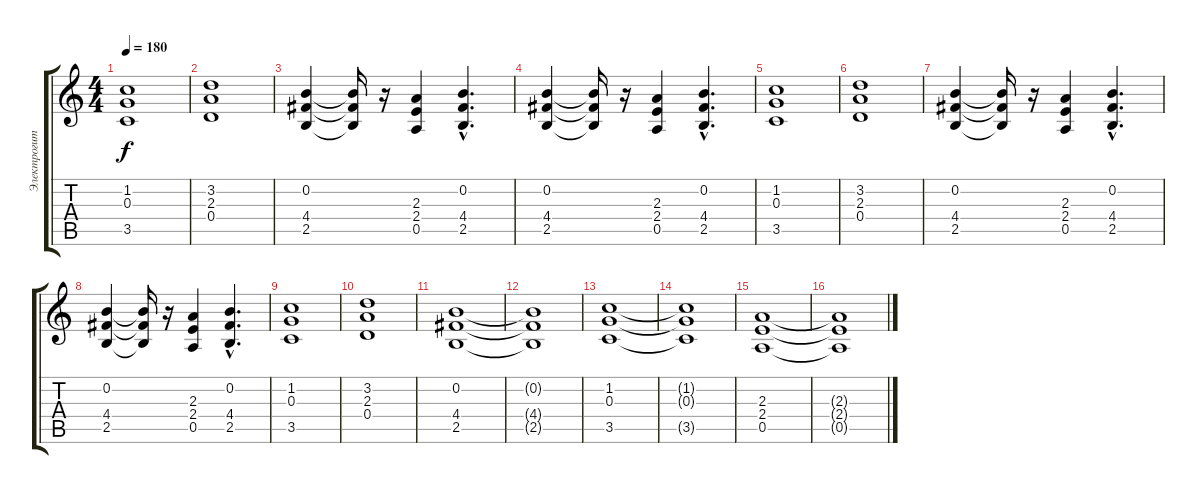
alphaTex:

\track ("Электрогитара" "Электрогит") {instrument overdrivenguitar}
\staff {score tabs}
\tuning (E4 B3 G3 D3 A2 E2) {hide}
\ts (4 4)
\tempo 180
\clef g2
\ks c
(1.2 0.3 3.5).1{dy f} |
(3.2 2.3 0.4).1 |
(0.2 4.4 2.5).4 (0.2{t} 4.4{t} 2.5{t}).16 r.16 (2.3 2.4 0.5).4 (0.2{hac} 4.4{hac} 2.5{hac}).4{d} |
(0.2 4.4 2.5).4 (0.2{t} 4.4{t} 2.5{t}).16 r.16 (2.3 2.4 0.5).4 (0.2{hac} 4.4{hac} 2.5{hac}).4{d} |
(1.2 0.3 3.5).1 |
(3.2 2.3 0.4).1 |
(0.2 4.4 2.5).4 (0.2{t} 4.4{t} 2.5{t}).16 r.16 (2.3 2.4 0.5).4 (0.2{hac} 4.4{hac} 2.5{hac}).4{d} |
(0.2 4.4 2.5).4 (0.2{t} 4.4{t} 2.5{t}).16 r.16 (2.3 2.4 0.5).4 (0.2{hac} 4.4{hac} 2.5{hac}).4{d} |
(1.2 0.3 3.5).1 |
(3.2 2.3 0.4).1 |
(0.2 4.4 2.5).1 |
(0.2{t} 4.4{t} 2.5{t}).1 |
(1.2 0.3 3.5).1 |
(1.2{t} 0.3{t} 3.5{t}).1 |
(2.3 2.4 0.5).1 |
(2.3{t} 2.4{t} 0.5{t}).1
